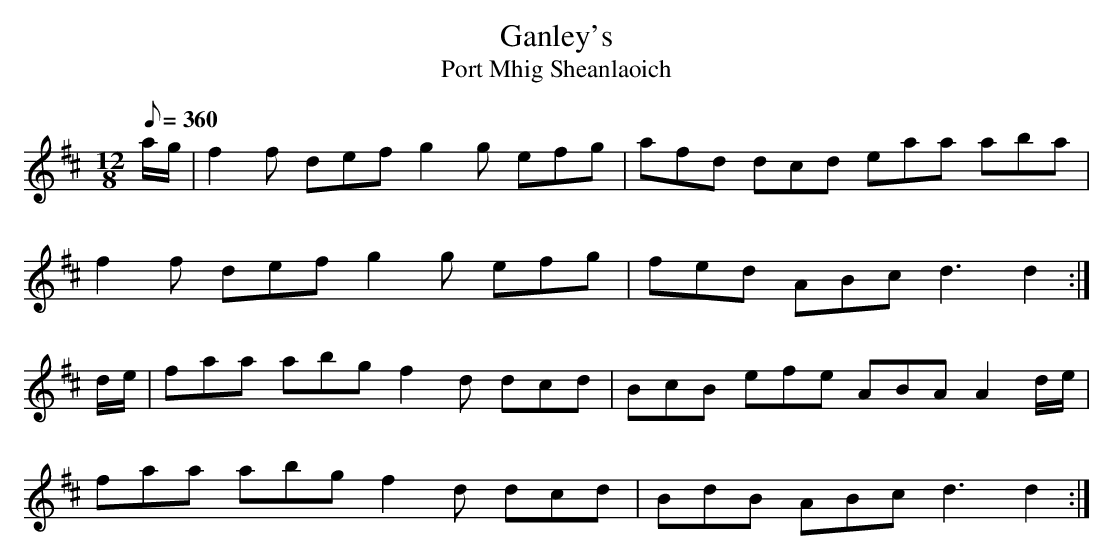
X:1
T: Ganley's
T: Port Mhig Sheanlaoich
L: 1/8
M: 12/8
Q: 360
K: D
a/g/|f2f def g2g efg|afd dcd eaa aba|
f2f def g2g efg|fed ABc d3 d2 :|
d/e/|faa abg f2d dcd|BcB efe ABA A2 d/e/|
faa abg f2d dcd|BdB ABc d3 d2 :|
